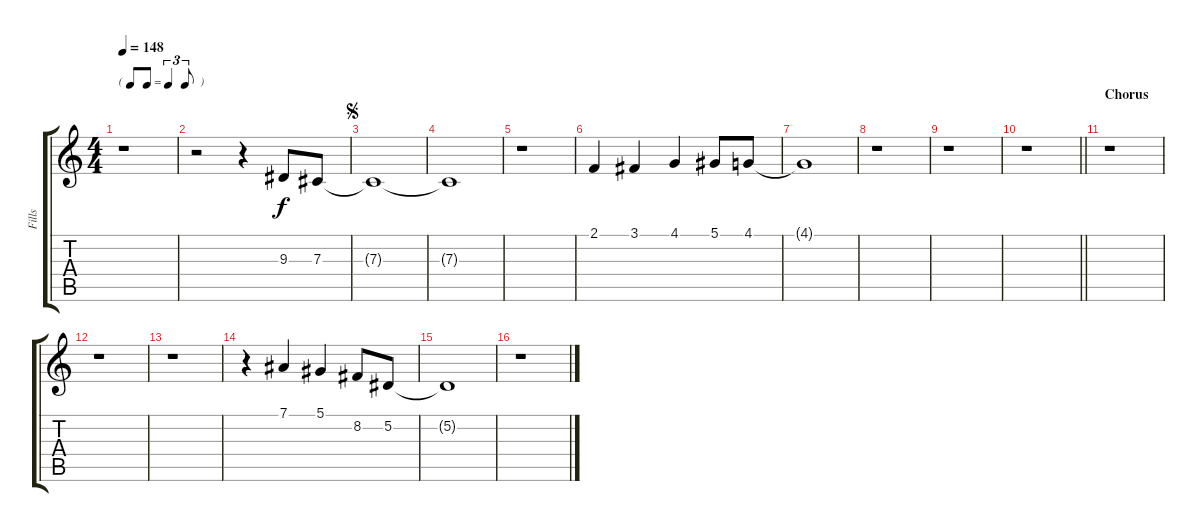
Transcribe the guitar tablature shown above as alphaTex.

\track ("Fills" "Fills") {instrument altosax}
\staff {score tabs}
\tuning (Eb4 Bb3 Gb3 Db3 Ab2 Eb2) {hide}
\ts (4 4)
\tf triplet8th
\tempo 148
\clef g2
\ks c
r.1{dy f} |
r.2 r.4 9.3.8 7.3.8 |
\jump segno
7.3{t}.1 |
7.3{t}.1 |
r.1 |
2.1.4 3.1.4 4.1.4 5.1.8 4.1.8 |
4.1{t}.1 |
r.1 |
r.1 |
\barLineRight lightlight
r.1 |
\section ("" "Chorus")
r.1 |
r.1 |
r.1 |
r.4 7.1.4 5.1.4 8.2.8 5.2.8 |
5.2{t}.1 |
r.1
